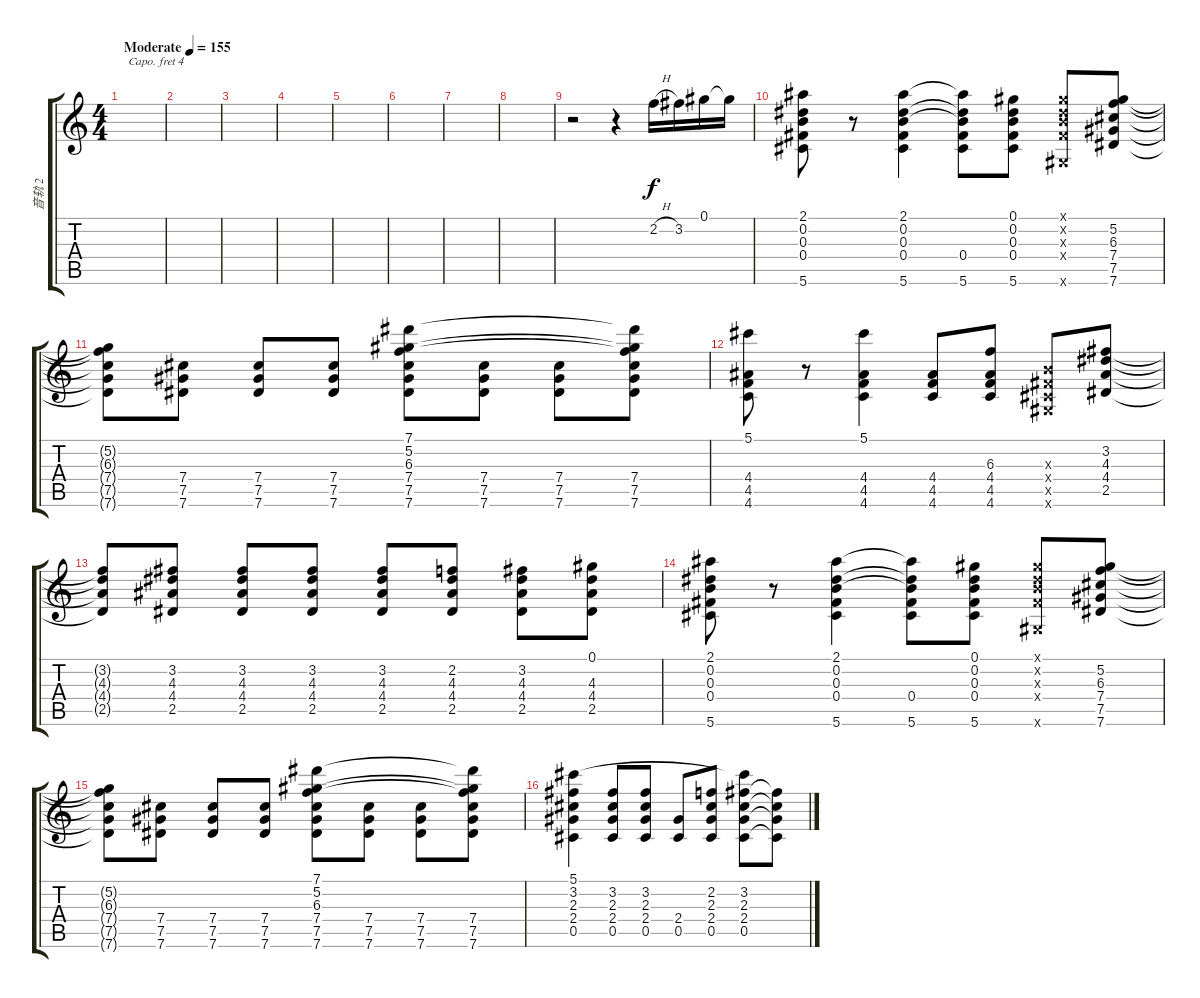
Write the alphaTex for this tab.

\track ("音轨 2" "音轨 2") {instrument acousticguitarsteel}
\staff {score tabs}
\capo 4
\tuning (E4 B3 G3 D3 A2 E2) {hide}
\ts (4 4)
\tempo (155 "Moderate")
\clef g2
\ks c
|
|
|
|
|
|
|
|
r.2 r.4 2.2{h}.16 3.2.16 0.1.16 0.1{t}.16 |
(2.1 0.2 0.3 0.4 5.6).8 r.8 (2.1 0.2 0.3 0.4 5.6).4 (2.1{t} 0.2{t} 0.3{t} 0.4 5.6).8 (0.1 0.2 0.3 0.4 5.6).8 (0.1{x} 0.2{x} 0.3{x} 0.4{x} 0.6{x}).8 (5.2 6.3 7.4 7.5 7.6).8 |
(5.2{t} 6.3{t} 7.4{t} 7.5{t} 7.6{t}).8 (7.4 7.5 7.6).8 (7.4 7.5 7.6).8 (7.4 7.5 7.6).8 (7.1 5.2 6.3 7.4 7.5 7.6).8 (7.4 7.5 7.6).8 (7.4 7.5 7.6).8 (7.1{t} 5.2{t} 6.3{t} 7.4 7.5 7.6).8 |
(5.1 4.4 4.5 4.6).8 r.8 (5.1 4.4 4.5 4.6).4 (4.4 4.5 4.6).8 (6.3 4.4 4.5 4.6).8 (0.3{x} 0.4{x} 0.5{x} 0.6{x}).8 (3.2 4.3 4.4 2.5).8 |
(3.2{t} 4.3{t} 4.4{t} 2.5{t}).8 (3.2 4.3 4.4 2.5).8 (3.2 4.3 4.4 2.5).8 (3.2 4.3 4.4 2.5).8 (3.2 4.3 4.4 2.5).8 (2.2 4.3 4.4 2.5).8 (3.2 4.3 4.4 2.5).8 (0.1 4.3 4.4 2.5).8 |
(2.1 0.2 0.3 0.4 5.6).8 r.8 (2.1 0.2 0.3 0.4 5.6).4 (2.1{t} 0.2{t} 0.3{t} 0.4 5.6).8 (0.1 0.2 0.3 0.4 5.6).8 (0.1{x} 0.2{x} 0.3{x} 0.4{x} 0.6{x}).8 (5.2 6.3 7.4 7.5 7.6).8 |
(5.2{t} 6.3{t} 7.4{t} 7.5{t} 7.6{t}).8 (7.4 7.5 7.6).8 (7.4 7.5 7.6).8 (7.4 7.5 7.6).8 (7.1 5.2 6.3 7.4 7.5 7.6).8 (7.4 7.5 7.6).8 (7.4 7.5 7.6).8 (7.1{t} 5.2{t} 6.3{t} 7.4 7.5 7.6).8 |
(5.1 3.2 2.3 2.4 0.5).4 (3.2 2.3 2.4 0.5).8 (3.2 2.3 2.4 0.5).8 (2.4 0.5).8 (2.2 2.3 2.4 0.5).8 (5.1{t} 3.2 2.3 2.4 0.5).8 (3.2{t} 2.3{t} 2.4{t} 0.5{t}).8
